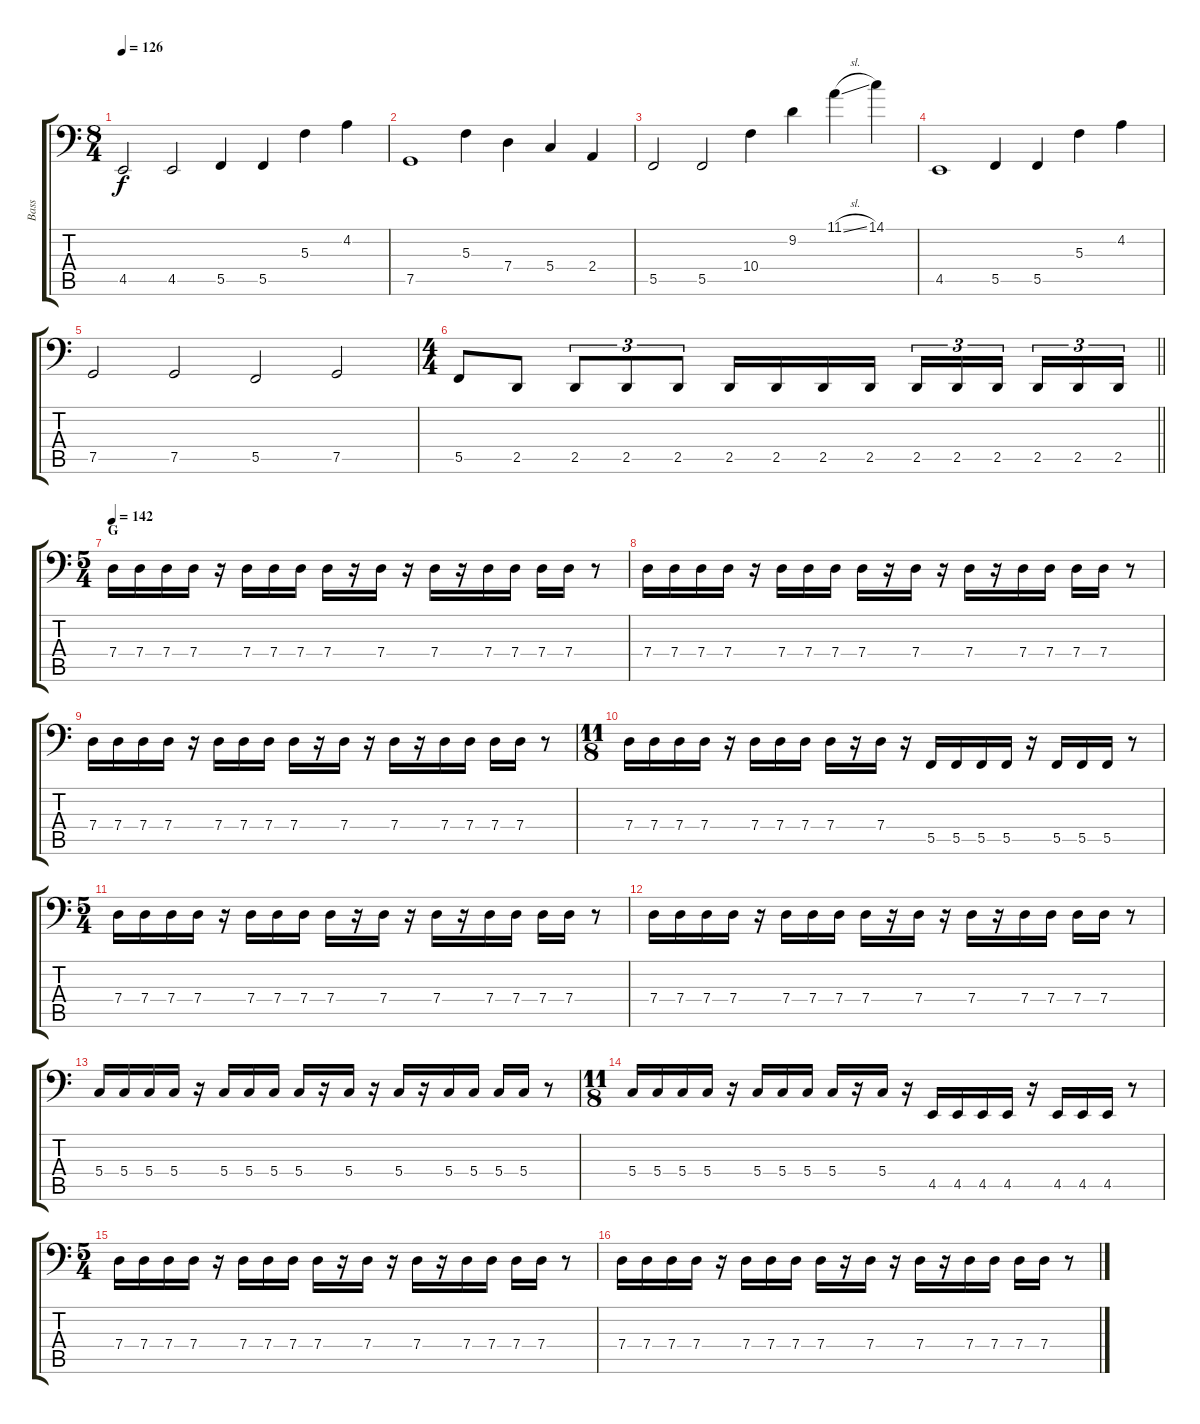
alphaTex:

\track ("Bass" "Bass") {instrument electricbasspick}
\staff {score tabs}
\tuning (Bb2 F2 C2 G1 C1 A0) {hide}
\ts (8 4)
\tempo 126
\clef f4
\ks c
4.5.2{dy f} 4.5.2 5.5.4 5.5.4 5.3.4 4.2.4 |
7.5.1 5.3.4 7.4.4 5.4.4 2.4.4 |
5.5.2 5.5.2 10.4.4 9.2.4 11.1{sl}.4 14.1.4 |
4.5.1 5.5.4 5.5.4 5.3.4 4.2.4 |
7.5.2 7.5.2 5.5.2 7.5.2 |
\ts (4 4)
\barLineRight lightlight
5.5.8 2.5.8 2.5.8{tu (3 2)} 2.5.8{tu (3 2)} 2.5.8{tu (3 2)} 2.5.16 2.5.16 2.5.16 2.5.16 2.5.16{tu (3 2)} 2.5.16{tu (3 2)} 2.5.16{tu (3 2) beam splitsecondary} 2.5.16{tu (3 2)} 2.5.16{tu (3 2)} 2.5.16{tu (3 2)} |
\ts (5 4)
\section ("" "G")
\tempo 142
7.4.16 7.4.16 7.4.16 7.4.16 r.16 7.4.16 7.4.16 7.4.16 7.4.16 r.16 7.4.16 r.16 7.4.16 r.16 7.4.16 7.4.16 7.4.16 7.4.16 r.8 |
7.4.16 7.4.16 7.4.16 7.4.16 r.16 7.4.16 7.4.16 7.4.16 7.4.16 r.16 7.4.16 r.16 7.4.16 r.16 7.4.16 7.4.16 7.4.16 7.4.16 r.8 |
7.4.16 7.4.16 7.4.16 7.4.16 r.16 7.4.16 7.4.16 7.4.16 7.4.16 r.16 7.4.16 r.16 7.4.16 r.16 7.4.16 7.4.16 7.4.16 7.4.16 r.8 |
\ts (11 8)
7.4.16 7.4.16 7.4.16 7.4.16 r.16 7.4.16 7.4.16 7.4.16 7.4.16 r.16 7.4.16 r.16 5.5.16 5.5.16 5.5.16 5.5.16 r.16 5.5.16 5.5.16 5.5.16 r.8 |
\ts (5 4)
7.4.16 7.4.16 7.4.16 7.4.16 r.16 7.4.16 7.4.16 7.4.16 7.4.16 r.16 7.4.16 r.16 7.4.16 r.16 7.4.16 7.4.16 7.4.16 7.4.16 r.8 |
7.4.16 7.4.16 7.4.16 7.4.16 r.16 7.4.16 7.4.16 7.4.16 7.4.16 r.16 7.4.16 r.16 7.4.16 r.16 7.4.16 7.4.16 7.4.16 7.4.16 r.8 |
5.4.16 5.4.16 5.4.16 5.4.16 r.16 5.4.16 5.4.16 5.4.16 5.4.16 r.16 5.4.16 r.16 5.4.16 r.16 5.4.16 5.4.16 5.4.16 5.4.16 r.8 |
\ts (11 8)
5.4.16 5.4.16 5.4.16 5.4.16 r.16 5.4.16 5.4.16 5.4.16 5.4.16 r.16 5.4.16 r.16 4.5.16 4.5.16 4.5.16 4.5.16 r.16 4.5.16 4.5.16 4.5.16 r.8 |
\ts (5 4)
7.4.16 7.4.16 7.4.16 7.4.16 r.16 7.4.16 7.4.16 7.4.16 7.4.16 r.16 7.4.16 r.16 7.4.16 r.16 7.4.16 7.4.16 7.4.16 7.4.16 r.8 |
7.4.16 7.4.16 7.4.16 7.4.16 r.16 7.4.16 7.4.16 7.4.16 7.4.16 r.16 7.4.16 r.16 7.4.16 r.16 7.4.16 7.4.16 7.4.16 7.4.16 r.8
